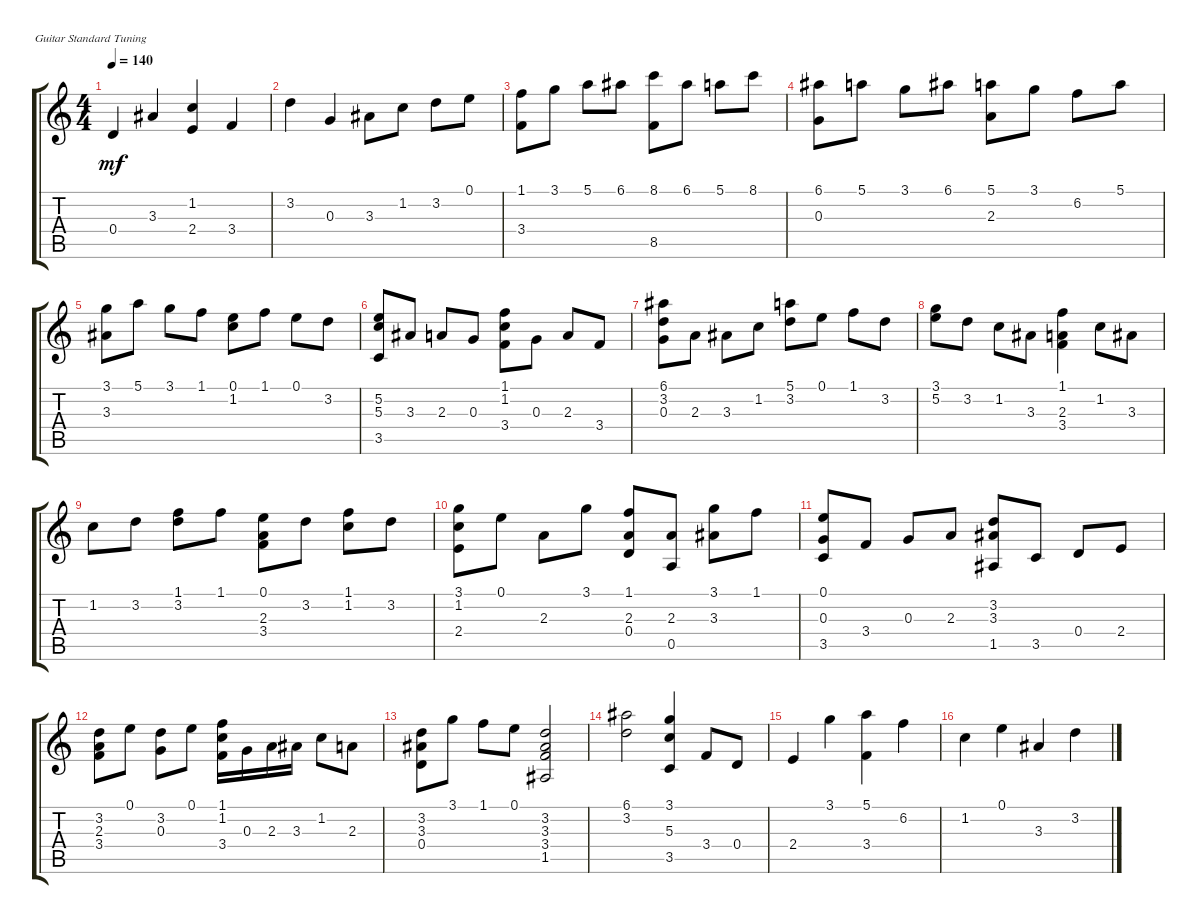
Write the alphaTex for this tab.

\defaultSystemsLayout 4
\bracketExtendMode groupsimilarinstruments
\firstSystemTrackNameOrientation horizontal
\otherSystemsTrackNameOrientation horizontal
\track "" {instrument acousticguitarnylon}
\staff {score tabs}
\tuning (E4 B3 G3 D3 A2 E2)
\ts (4 4)
\tempo 140
\clef g2
\ks c
0.4.4{dy mf} 3.3.4 (1.2 2.4).4 3.4.4 |
3.2.4 0.3.4 3.3.8 1.2.8 3.2.8 0.1.8 |
(1.1 3.4).8 3.1.8 5.1.8 6.1.8 (8.1 8.5).8 6.1.8 5.1.8 8.1.8 |
(6.1 0.3).8 5.1.8 3.1.8 6.1.8 (5.1 2.3).8 3.1.8 6.2.8 5.1.8 |
(3.1 3.3).8 5.1.8 3.1.8 1.1.8 (0.1 1.2).8 1.1.8 0.1.8 3.2.8 |
(5.2 5.3 3.5).8 3.3.8 2.3.8 0.3.8 (1.1 1.2 3.4).8 0.3.8 2.3.8 3.4.8 |
(6.1 3.2 0.3).8 2.3.8 3.3.8 1.2.8 (5.1 3.2).8 0.1.8 1.1.8 3.2.8 |
(5.2 3.1).8 3.2.8 1.2.8 3.3.8 (1.1 2.3 3.4).4 1.2.8 3.3.8 |
1.2.8 3.2.8 (1.1 3.2).8 1.1.8 (3.4 2.3 0.1).8 3.2.8 (1.1 1.2).8 3.2.8 |
(3.1 1.2 2.4).8 0.1.8 2.3.8 3.1.8 (1.1 2.3 0.4).8 (2.3 0.5).8 (3.1 3.3).8 1.1.8 |
(0.1 0.3 3.5).8 3.4.8 0.3.8 2.3.8 (3.2 3.3 1.5).8 3.5.8 0.4.8 2.4.8 |
(3.2 2.3 3.4).8 0.1.8 (3.2 0.3).8 0.1.8 (1.1 1.2 3.4).16 0.3.16 2.3.16 3.3.16 1.2.8 2.3.8 |
(3.2 0.4 3.3).8 3.1.8 1.1.8 0.1.8 (3.2 3.3 3.4 1.5).2 |
(6.1 3.2).2 (3.1 5.3 3.5).4 3.4.8 0.4.8 |
2.4.4 3.1.4 (5.1 3.4).4 6.2.4 |
1.2.4 0.1.4 3.3.4 3.2.4
